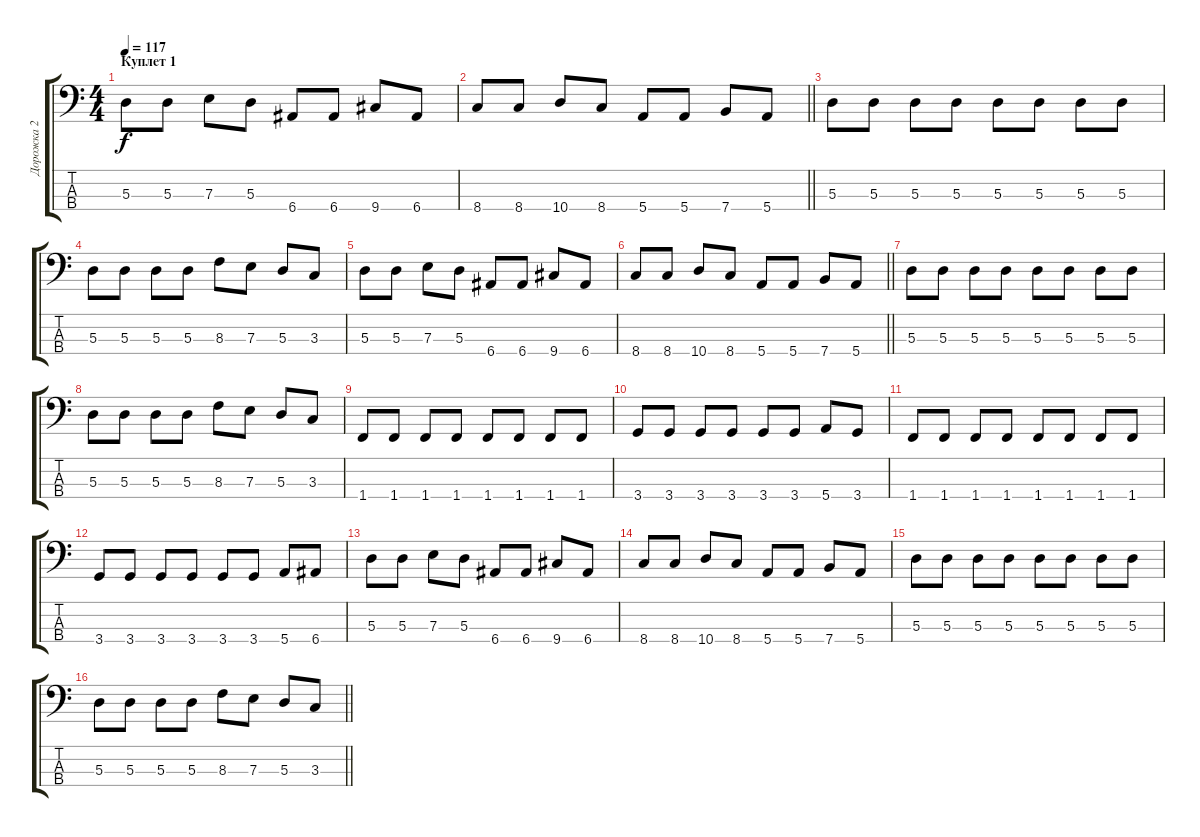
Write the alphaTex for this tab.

\track ("Дорожка 2" "Дорожка 2") {instrument electricbassfinger}
\staff {score tabs}
\tuning (G2 D2 A1 E1) {hide}
\ts (4 4)
\section ("" "Куплет 1")
\tempo 117
\clef f4
\ks c
5.3.8{dy f} 5.3.8 7.3.8 5.3.8 6.4.8 6.4.8 9.4.8 6.4.8 |
\barLineRight lightlight
8.4.8 8.4.8 10.4.8 8.4.8 5.4.8 5.4.8 7.4.8 5.4.8 |
5.3.8 5.3.8 5.3.8 5.3.8 5.3.8 5.3.8 5.3.8 5.3.8 |
5.3.8 5.3.8 5.3.8 5.3.8 8.3.8 7.3.8 5.3.8 3.3.8 |
5.3.8 5.3.8 7.3.8 5.3.8 6.4.8 6.4.8 9.4.8 6.4.8 |
\barLineRight lightlight
8.4.8 8.4.8 10.4.8 8.4.8 5.4.8 5.4.8 7.4.8 5.4.8 |
5.3.8 5.3.8 5.3.8 5.3.8 5.3.8 5.3.8 5.3.8 5.3.8 |
5.3.8 5.3.8 5.3.8 5.3.8 8.3.8 7.3.8 5.3.8 3.3.8 |
1.4.8 1.4.8 1.4.8 1.4.8 1.4.8 1.4.8 1.4.8 1.4.8 |
3.4.8 3.4.8 3.4.8 3.4.8 3.4.8 3.4.8 5.4.8 3.4.8 |
1.4.8 1.4.8 1.4.8 1.4.8 1.4.8 1.4.8 1.4.8 1.4.8 |
3.4.8 3.4.8 3.4.8 3.4.8 3.4.8 3.4.8 5.4.8 6.4.8 |
5.3.8 5.3.8 7.3.8 5.3.8 6.4.8 6.4.8 9.4.8 6.4.8 |
8.4.8 8.4.8 10.4.8 8.4.8 5.4.8 5.4.8 7.4.8 5.4.8 |
5.3.8 5.3.8 5.3.8 5.3.8 5.3.8 5.3.8 5.3.8 5.3.8 |
\barLineRight lightlight
5.3.8 5.3.8 5.3.8 5.3.8 8.3.8 7.3.8 5.3.8 3.3.8
